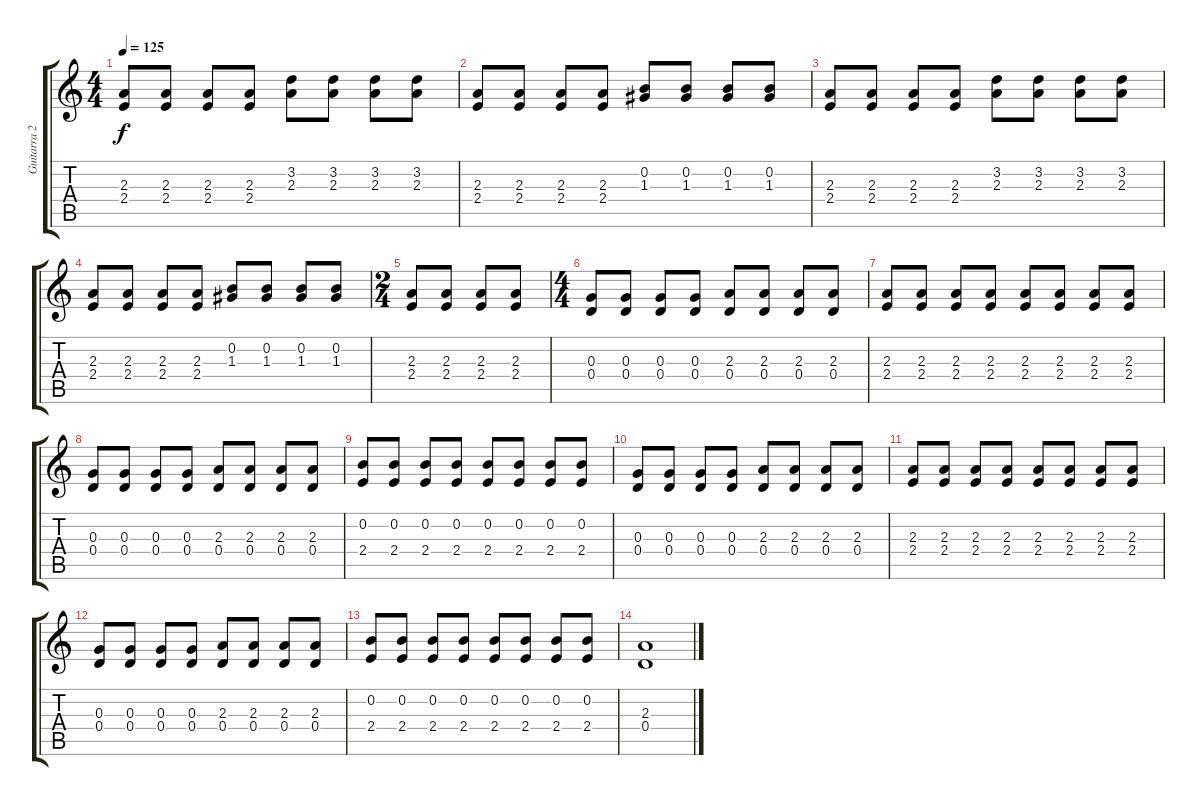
\track ("Guitarra 2" "Guitarra 2") {instrument distortionguitar}
\staff {score tabs}
\tuning (E4 B3 G3 D3 A2 E2) {hide}
\ts (4 4)
\tempo 125
\clef g2
\ks c
(2.3 2.4).8{dy f} (2.3 2.4).8 (2.3 2.4).8 (2.3 2.4).8 (3.2 2.3).8 (3.2 2.3).8 (3.2 2.3).8 (3.2 2.3).8 |
(2.3 2.4).8 (2.3 2.4).8 (2.3 2.4).8 (2.3 2.4).8 (0.2 1.3).8 (0.2 1.3).8 (0.2 1.3).8 (0.2 1.3).8 |
(2.3 2.4).8 (2.3 2.4).8 (2.3 2.4).8 (2.3 2.4).8 (3.2 2.3).8 (3.2 2.3).8 (3.2 2.3).8 (3.2 2.3).8 |
(2.3 2.4).8 (2.3 2.4).8 (2.3 2.4).8 (2.3 2.4).8 (0.2 1.3).8 (0.2 1.3).8 (0.2 1.3).8 (0.2 1.3).8 |
\ts (2 4)
(2.3 2.4).8 (2.3 2.4).8 (2.3 2.4).8 (2.3 2.4).8 |
\ts (4 4)
(0.3 0.4).8 (0.3 0.4).8 (0.3 0.4).8 (0.3 0.4).8 (2.3 0.4).8 (2.3 0.4).8 (2.3 0.4).8 (2.3 0.4).8 |
(2.3 2.4).8 (2.3 2.4).8 (2.3 2.4).8 (2.3 2.4).8 (2.3 2.4).8 (2.3 2.4).8 (2.3 2.4).8 (2.3 2.4).8 |
(0.3 0.4).8 (0.3 0.4).8 (0.3 0.4).8 (0.3 0.4).8 (2.3 0.4).8 (2.3 0.4).8 (2.3 0.4).8 (2.3 0.4).8 |
(0.2 2.4).8 (0.2 2.4).8 (0.2 2.4).8 (0.2 2.4).8 (0.2 2.4).8 (0.2 2.4).8 (0.2 2.4).8 (0.2 2.4).8 |
(0.3 0.4).8 (0.3 0.4).8 (0.3 0.4).8 (0.3 0.4).8 (2.3 0.4).8 (2.3 0.4).8 (2.3 0.4).8 (2.3 0.4).8 |
(2.3 2.4).8 (2.3 2.4).8 (2.3 2.4).8 (2.3 2.4).8 (2.3 2.4).8 (2.3 2.4).8 (2.3 2.4).8 (2.3 2.4).8 |
(0.3 0.4).8 (0.3 0.4).8 (0.3 0.4).8 (0.3 0.4).8 (2.3 0.4).8 (2.3 0.4).8 (2.3 0.4).8 (2.3 0.4).8 |
(0.2 2.4).8 (0.2 2.4).8 (0.2 2.4).8 (0.2 2.4).8 (0.2 2.4).8 (0.2 2.4).8 (0.2 2.4).8 (0.2 2.4).8 |
(2.3 0.4).1
